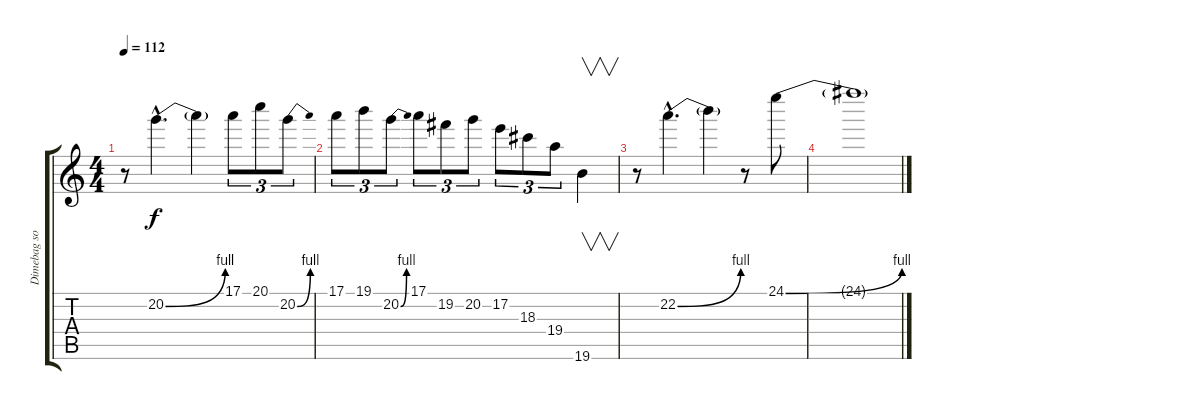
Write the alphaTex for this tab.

\track ("Dimebag solo" "Dimebag so") {instrument distortionguitar}
\staff {score tabs}
\tuning (E4 B3 G3 D3 A2 E2) {hide}
\ts (4 4)
\tempo 112
\clef g2
\ks c
r.8{dy f} 20.2{be (bend 0 0 60 4) hac}.4{d} 20.2{t}.4 17.1.8{tu (3 2)} 20.1.8{tu (3 2)} 20.2{be (bend 0 0 60 4)}.8{tu (3 2)} |
17.1.8{tu (3 2)} 19.1.8{tu (3 2)} 20.2{be (bend 0 0 60 4)}.8{tu (3 2)} 17.1.8{tu (3 2)} 19.2.8{tu (3 2)} 20.2.8{tu (3 2)} 17.2.8{tu (3 2)} 18.3.8{tu (3 2)} 19.4.8{tu (3 2)} 19.6.4{v} |
r.8 22.2{be (bend 0 0 60 4) hac}.4{d} 22.2{t}.4 r.8 24.1{be (bend 0 0 60 4)}.8 |
24.1{t}.1
